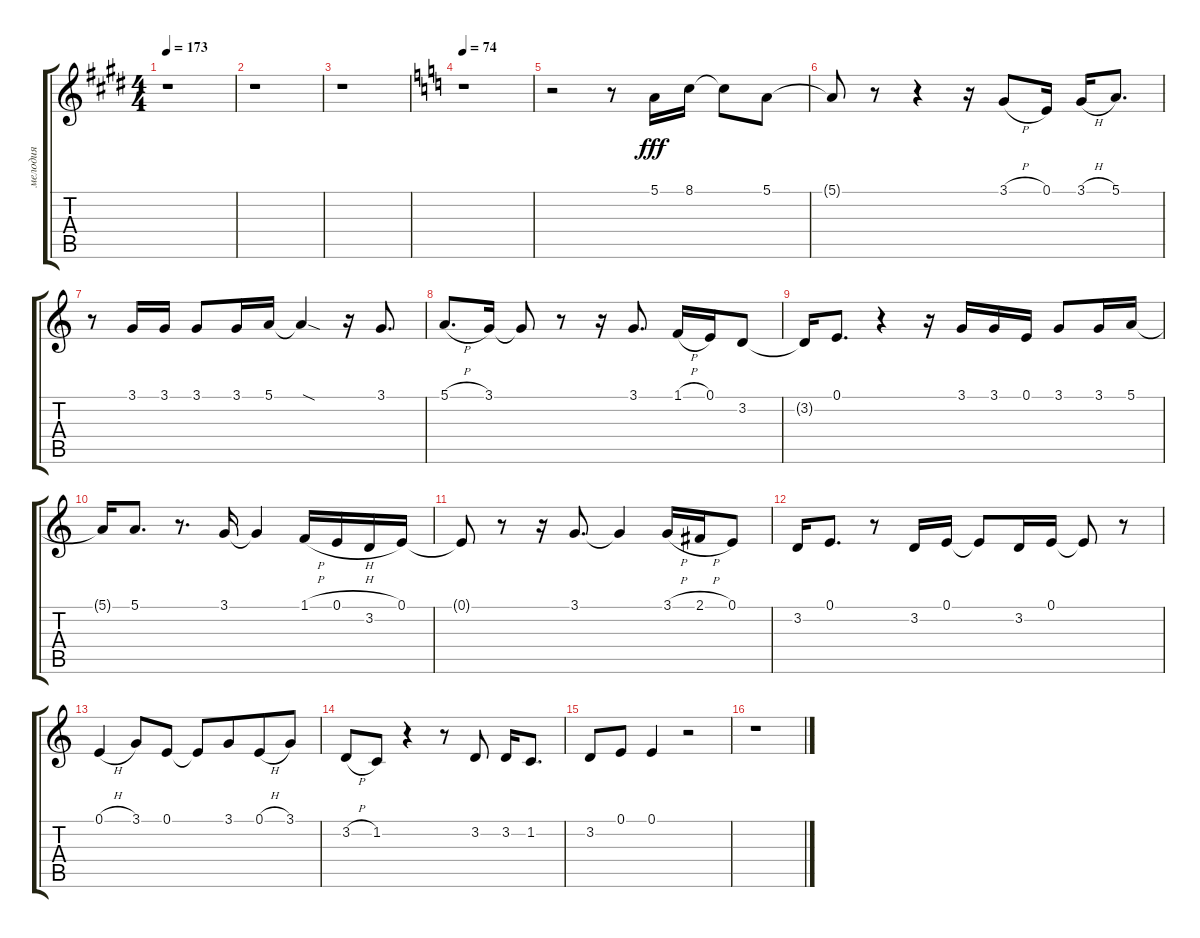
\track ("мелодия" "мелодия") {instrument accordion}
\staff {score tabs}
\tuning (E4 B3 G3 D3 A2 E2) {hide}
\ts (4 4)
\tempo 173
\clef g2
\ks c#minor
r.1{dy fff} |
r.1 |
r.1 |
\tempo 74
\ks aminor
r.1 |
r.2 r.8 5.1.16 8.1.16 8.1{t}.8 5.1.8 |
5.1{t}.8 r.8 r.4 r.16 3.1{h}.8 0.1.16 3.1{h}.16 5.1.8{d} |
r.8 3.1.16 3.1.16 3.1.8 3.1.16 5.1.16 5.1{sod t}.4 r.16 3.1.8{d} |
5.1{h}.8{d} 3.1.16 3.1{t}.8 r.8 r.16 3.1.8{d} 1.1{h}.16 0.1.16 3.2.8 |
3.2{t}.16 0.1.8{d} r.4 r.16 3.1.16 3.1.16 0.1.16 3.1.8 3.1.16 5.1.16 |
5.1{t}.16 5.1.8{d} r.8{d} 3.1.16 3.1{t}.4 1.1{h}.16 0.1{h}.16 3.2.16 0.1.16 |
0.1{t}.8 r.8 r.16 3.1.8{d} 3.1{t}.4 3.1{h}.16 2.1{h}.16 0.1.8 |
3.2.16 0.1.8{d} r.8 3.2.16 0.1.16 0.1{t}.8 3.2.16 0.1.16 0.1{t}.8 r.8 |
0.1{h}.4 3.1.8 0.1.8 0.1{t}.8 3.1.8{beam merge} 0.1{h}.8 3.1.8 |
3.2{h}.8 1.2.8 r.4 r.8 3.2.8 3.2.16 1.2.8{d} |
3.2.8 0.1.8 0.1.4 r.2 |
r.1
